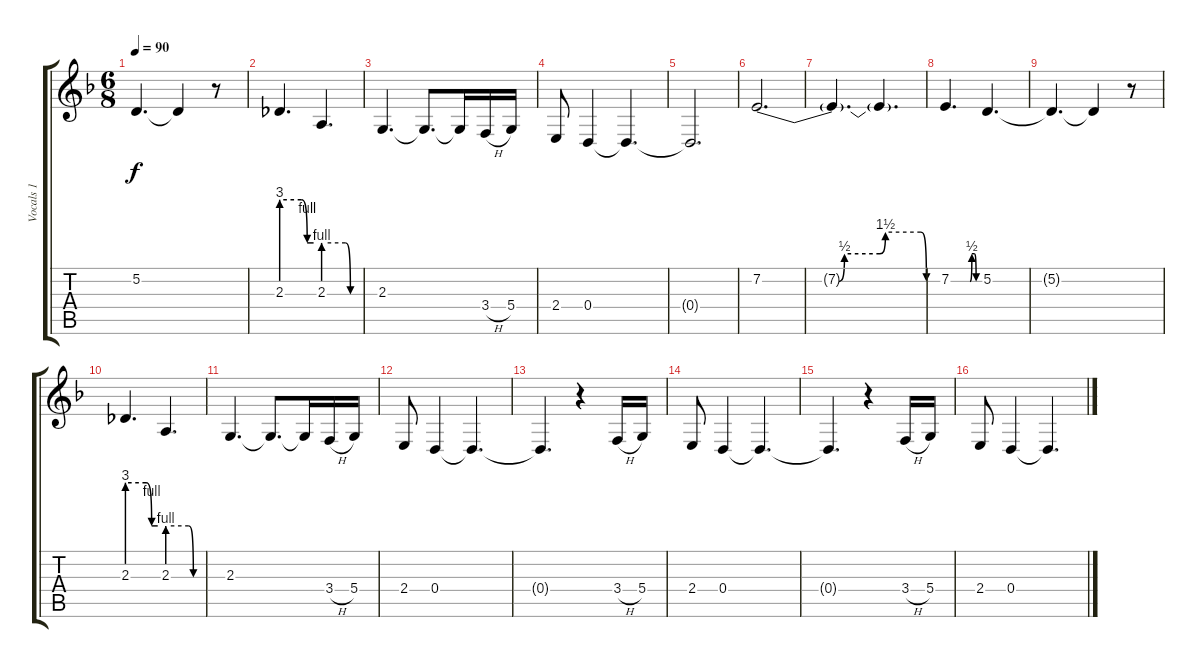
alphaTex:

\track ("Vocals 1" "Vocals 1") {instrument oboe}
\staff {score tabs}
\tuning (E4 A3 F3 D3 A2 D2) {hide}
\ts (6 8)
\tempo 90
\clef g2
\ks dminor
5.2{t}.4{d dy f volume 7} 5.2{t}.4 r.8 |
2.3{be (custom 0 12 37 12 48 4 60 4)}.4{d volume 14} 2.3{be (custom 0 4 37 4 45 0 60 0)}.4{d} |
2.3.4{d} 2.3{t}.8{d} 2.3{t}.16 3.4{h}.16 5.4.16 |
2.4.8 0.4.4 0.4{t}.4{d} |
0.4{t}.2{d volume 6} |
7.2{be (custom 0 0 28 0 30 2 43 2 45 6 58 6 60 0)}.2{d volume 14} |
7.2{t}.4{d} 7.2{t}.4{d} |
7.2{be (custom 0 0 40 0 44 2 49 2 53 0 60 0)}.4{d} 5.2.4{d} |
5.2{t}.4{d volume 7} 5.2{t}.4 r.8 |
2.3{be (custom 0 12 37 12 48 4 60 4)}.4{d volume 14} 2.3{be (custom 0 4 37 4 45 0 60 0)}.4{d} |
2.3.4{d} 2.3{t}.8{d} 2.3{t}.16 3.4{h}.16 5.4.16 |
2.4.8 0.4.4 0.4{t}.4{d volume 8} |
0.4{t}.4{d} r.4 3.4{h}.16{volume 14 balance 6} 5.4.16 |
2.4.8 0.4.4 0.4{t}.4{d volume 8} |
0.4{t}.4{d} r.4 3.4{h}.16{volume 14} 5.4.16 |
2.4.8 0.4.4 0.4{t}.4{d volume 8}
